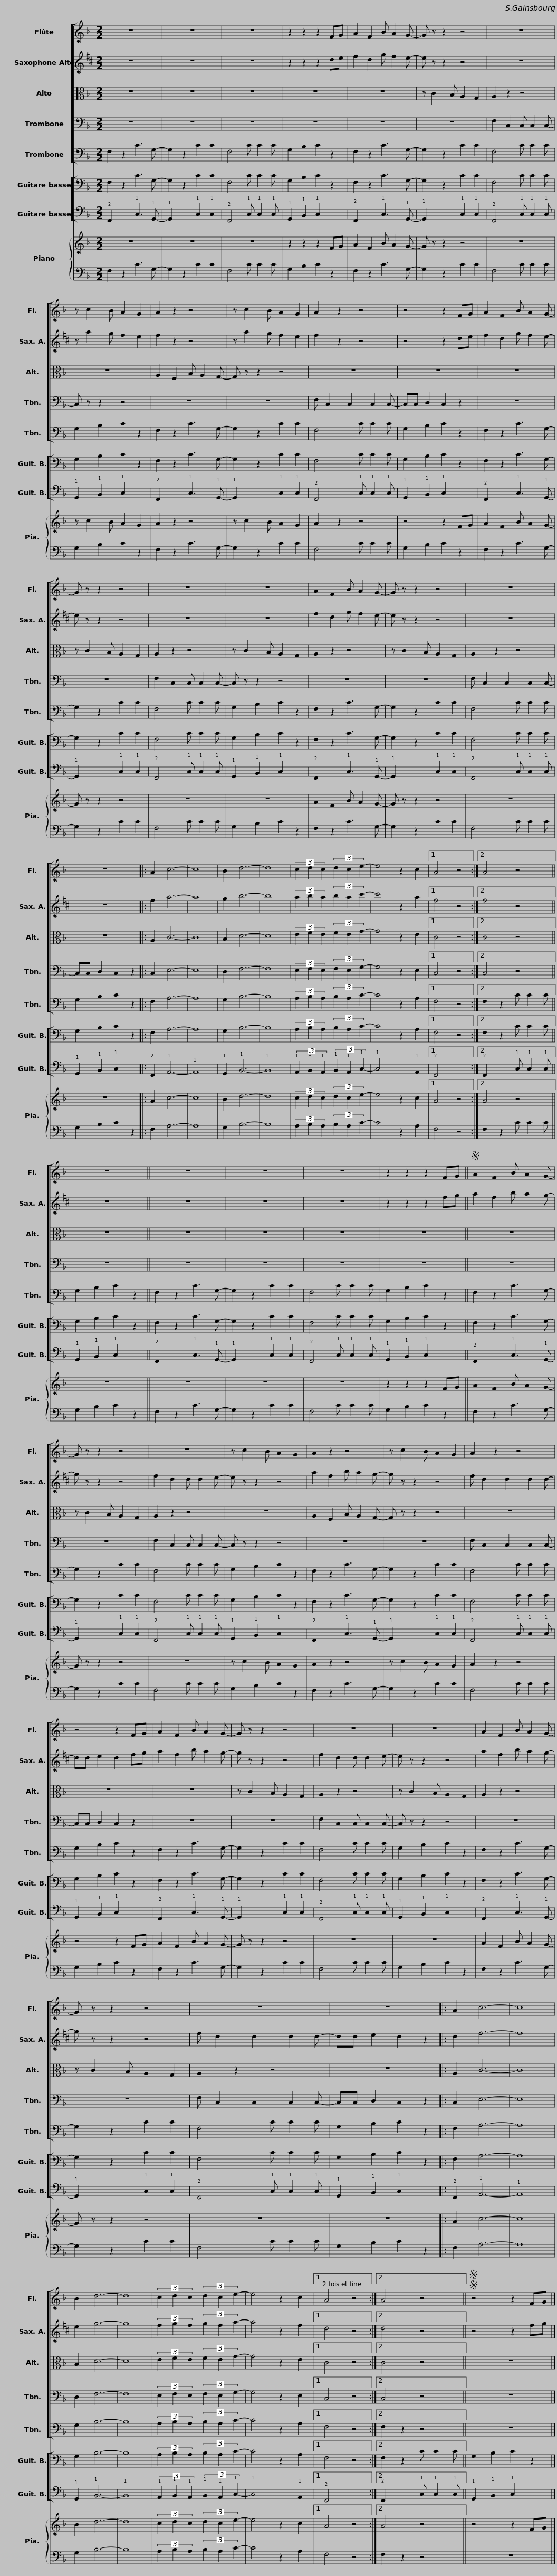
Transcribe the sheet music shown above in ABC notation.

X:1
%%score [ 1 2 3 4 5 ] [ 6 7 ] { 8 | 9 }
L:1/8
M:2/2
I:linebreak $
K:F
V:1 treble
V:2 treble transpose=-9
V:3 alto
V:4 bass
V:5 bass
V:6 bass transpose=-12
V:7 tab transpose=-12 stafflines=4 strings=E2,A2,D3,G3
V:8 treble
V:9 bass
V:1
 z8 | z8 | z8 | z2 z2 z2 FG | A2 F2 B A2 G- | %5
 G z z2 z4 |$ z8 | z c2 B A2 G2 | A2 z2 z4 | z c2 B A2 G2 | %10
 A2 z2 z4 |$ z4 z2 FG | A2 F2 B A2 G- | G z z2 z4 | z8 | %15
 z8 | A2 F2 B A2 G- |$ G z z2 z4 | z8 | z8 |: %20
 A2 c6- | c8 | B2 d6- | d8 |$ (3c2 d2 c2 (3d2 c2 e2- | %25
 e4 z2 c2 |1 A4 z4 :|2 A4 z4 || z8 || z8 | %30
 z8 |$ z8 | z2 z2 z2 FG ||S A2 F2 B A2 G- | G z z2 z4 | %35
 z8 | z c2 B A2 G2 |$ A2 z2 z4 | z c2 B A2 G2 | A2 z2 z4 | %40
 z4 z2 FG | A2 F2 B A2 G- |$ G z z2 z4 | z8 | z8 | %45
 A2 F2 B A2 G- | G z z2 z4 |$ z8 | z8 |: A2 c6- | %50
 c8 | B2 d6- | d8 | (3c2 d2 c2 (3d2 c2 e2- | e4 z2 c2 |1 %55
 A4 z4 :|2$ A4 z4 ||SS z4 z2 FG |] %58
V:2
[K:D] z8 | z8 | z8 | z2 z2 z2 de | f2 d2 g f2 e- | %5
 e z z2 z4 |$ z8 | z a2 g f2 e2 | f2 z2 z4 | z a2 g f2 e2 | %10
 f2 z2 z4 |$ z4 z2 de | f2 d2 g f2 e- | e z z2 z4 | z8 | %15
 z8 | f2 d2 g f2 e- |$ e z z2 z4 | z8 | z8 |: %20
 f2 a6- | a8 | g2 b6- | b8 |$ (3a2 b2 a2 (3b2 a2 c'2- | %25
 c'4 z2 a2 |1 f4 z4 :|2 f4 z4 || z8 || z8 | %30
 z8 |$ z8 | z2 z2 z2 fg || a2 f2 b a2 g- | g z z2 z4 | %35
 f2 d2 d d2 e- | e z z2 z4 |$ a2 f2 b a2 g- | g z z2 z4 | f d2 d2 d2 d- | %40
 dd e2 d2 fg | a2 f2 b a2 g- |$ g z z2 z4 | f2 d2 d d2 e- | e z z2 z4 | %45
 a2 f2 b a2 g- | g z z2 z4 |$ f d2 d2 d2 d- | dd e2 d2 z2 |: d2 f6- | %50
 f8 | e2 g6- | g8 | (3f2 g2 f2 (3g2 f2 a2- | a4 z2 f2 |1 %55
 d4 z4 :|2$ d4 z4 || z4 z2 fg |] %58
V:3
 z8 | z8 | z8 | z8 | z8 | %5
 z C2 B, A,2 G,2 |$ A,2 z2 z4 | z8 | A,2 F,2 B, A,2 G,- | G, z z2 z4 | %10
 z8 |$ z8 | z8 | z C2 B, A,2 G,2 | A,2 z2 z4 | %15
 z C2 B, A,2 G,2 | A,2 z2 z4 |$ z C2 B, A,2 G,2 | A,2 z2 z4 | z8 |: %20
 A,2 C6- | C8 | B,2 D6- | D8 |$ (3E2 F2 E2 (3F2 E2 G2- | %25
 G4 z2 E2 |1 C4 z4 :|2 C4 z4 || z8 || z8 | %30
 z8 |$ z8 | z8 || z8 | z C2 B, A,2 G,2 | %35
 A,2 z2 z4 | z8 |$ A,2 F,2 B, A,2 G,- | G, z z2 z4 | z8 | %40
 z8 | z8 |$ z C2 B, A,2 G,2 | A,2 z2 z4 | z C2 B, A,2 G,2 | %45
 A,2 z2 z4 | z C2 B, A,2 G,2 |$ A,2 z2 z4 | z8 |: A,2 C6- | %50
 C8 | B,2 D6- | D8 | (3E2 F2 E2 (3F2 E2 G2- | G4 z2 E2 |1 %55
 C4 z4 :|2$ C4 z4 || z8 |] %58
V:4
 z8 | z8 | z8 | z8 | z8 | %5
 z8 |$ F,2 C,2 C, C,2 C,- | C, z z2 z4 | z8 | z8 | %10
 F, C,2 C,2 C,2 C,- |$ C,C, D,2 C,2 z2 | z8 | z8 | F,2 C,2 C, C,2 C,- | %15
 C, z z2 z4 | z8 |$ z8 | F, C,2 C,2 C,2 C,- | C,C, D,2 C,2 z2 |: %20
 C,2 E,6- | E,8 | D,2 F,6- | F,8 |$ (3E,2 F,2 E,2 (3F,2 E,2 G,2- | %25
 G,4 z2 E,2 |1 C,4 z4 :|2 C,4 z4 || z8 || z8 | %30
 z8 |$ z8 | z8 || z8 | z8 | %35
 F,2 C,2 C, C,2 C,- | C, z z2 z4 |$ z8 | z8 | F, C,2 C,2 C,2 C,- | %40
 C,C, D,2 C,2 z2 | z8 |$ z8 | F,2 C,2 C, C,2 C,- | C, z z2 z4 | %45
 z8 | z8 |$ F, C,2 C,2 C,2 C,- | C,C, D,2 C,2 z2 |: C,2 E,6- | %50
 E,8 | D,2 F,6- | F,8 | (3E,2 F,2 E,2 (3F,2 E,2 G,2- | G,4 z2 E,2 |1 %55
 C,4 z4 :|2$ C,4 z4 || z8 |] %58
V:5
 F,2 z2 C3 G,- | G,2 z2 C2 C2 | F,4 C C2 C | G,2 B,2 C2 z2 | F,2 z2 C3 G,- | %5
 G,2 z2 C2 C2 |$ F,4 C C2 C | G,2 B,2 C2 z2 | F,2 z2 C3 G,- | G,2 z2 C2 C2 | %10
 F,4 C C2 C |$ G,2 B,2 C2 z2 | F,2 z2 C3 G,- | G,2 z2 C2 C2 | F,4 C C2 C | %15
 G,2 B,2 C2 z2 | F,2 z2 C3 G,- |$ G,2 z2 C2 C2 | F,4 C C2 C | G,2 B,2 C2 z2 |: %20
 F,2 A,6- | A,8 | G,2 B,6- | B,8 |$ (3A,2 B,2 A,2 (3B,2 A,2 C2- | %25
 C4 z2 A,2 |1 F,4 z4 :|2 F,2 z2 C C2 C || G,2 B,2 C2 z2 || F,2 z2 C3 G,- | %30
 G,2 z2 C2 C2 |$ F,4 C C2 C | G,2 B,2 C2 z2 || F,2 z2 C3 G,- | G,2 z2 C2 C2 | %35
 F,4 C C2 C | G,2 B,2 C2 z2 |$ F,2 z2 C3 G,- | G,2 z2 C2 C2 | F,4 C C2 C | %40
 G,2 B,2 C2 z2 | F,2 z2 C3 G,- |$ G,2 z2 C2 C2 | F,4 C C2 C | G,2 B,2 C2 z2 | %45
 F,2 z2 C3 G,- | G,2 z2 C2 C2 |$ F,4 C C2 C | G,2 B,2 C2 z2 |: F,2 A,6- | %50
 A,8 | G,2 B,6- | B,8 | (3A,2 B,2 A,2 (3B,2 A,2 C2- | C4 z2 A,2 |1 %55
 F,4 z4 :|2$ F,2 z2 z4 || z8 |] %58
V:6
 F,2 z2 C3 G,- | G,2 z2 C2 C2 | F,4 C C2 C | G,2 B,2 C2 z2 | F,2 z2 C3 G,- | %5
 G,2 z2 C2 C2 |$ F,4 C C2 C | G,2 B,2 C2 z2 | F,2 z2 C3 G,- | G,2 z2 C2 C2 | %10
 F,4 C C2 C |$ G,2 B,2 C2 z2 | F,2 z2 C3 G,- | G,2 z2 C2 C2 | F,4 C C2 C | %15
 G,2 B,2 C2 z2 | F,2 z2 C3 G,- |$ G,2 z2 C2 C2 | F,4 C C2 C | G,2 B,2 C2 z2 |: %20
 F,2 A,6- | A,8 | G,2 B,6- | B,8 |$ (3A,2 B,2 A,2 (3B,2 A,2 C2- | %25
 C4 z2 A,2 |1 F,4 z4 :|2 F,2 z2 C C2 C || G,2 B,2 C2 z2 || F,2 z2 C3 G,- | %30
 G,2 z2 C2 C2 |$ F,4 C C2 C | G,2 B,2 C2 z2 || F,2 z2 C3 G,- | G,2 z2 C2 C2 | %35
 F,4 C C2 C | G,2 B,2 C2 z2 |$ F,2 z2 C3 G,- | G,2 z2 C2 C2 | F,4 C C2 C | %40
 G,2 B,2 C2 z2 | F,2 z2 C3 G,- |$ G,2 z2 C2 C2 | F,4 C C2 C | G,2 B,2 C2 z2 | %45
 F,2 z2 C3 G,- | G,2 z2 C2 C2 |$ F,4 C C2 C | G,2 B,2 C2 z2 |: F,2 A,6- | %50
 A,8 | G,2 B,6- | B,8 | (3A,2 B,2 A,2 (3B,2 A,2 C2- | C4 z2 A,2 |1 %55
 F,4 z4 :|2$ F,2 z2 C C2 C || G,2 B,2 C2 z2 |] %58
V:7
 !2!F,,2 x2 !1!C,3 !1!G,,- | !1!G,,2 x2 !1!C,2 !1!C,2 | !2!F,,4 !1!C, !1!C,2 !1!C, | !1!G,,2 !1!B,,2 !1!C,2 x2 | !2!F,,2 x2 !1!C,3 !1!G,,- | %5
 !1!G,,2 x2 !1!C,2 !1!C,2 |$ !2!F,,4 !1!C, !1!C,2 !1!C, | !1!G,,2 !1!B,,2 !1!C,2 x2 | !2!F,,2 x2 !1!C,3 !1!G,,- | !1!G,,2 x2 !1!C,2 !1!C,2 | %10
 !2!F,,4 !1!C, !1!C,2 !1!C, |$ !1!G,,2 !1!B,,2 !1!C,2 x2 | !2!F,,2 x2 !1!C,3 !1!G,,- | !1!G,,2 x2 !1!C,2 !1!C,2 | !2!F,,4 !1!C, !1!C,2 !1!C, | %15
 !1!G,,2 !1!B,,2 !1!C,2 x2 | !2!F,,2 x2 !1!C,3 !1!G,,- |$ !1!G,,2 x2 !1!C,2 !1!C,2 | !2!F,,4 !1!C, !1!C,2 !1!C, | !1!G,,2 !1!B,,2 !1!C,2 x2 |: %20
 !2!F,,2 !1!A,,6- | !1!A,,8 | !1!G,,2 !1!B,,6- | !1!B,,8 |$ (3!1!A,,2 !1!B,,2 !1!A,,2 (3!1!B,,2 !1!A,,2 !1!C,2- | %25
 !1!C,4 x2 !1!A,,2 |1 !2!F,,4 x4 :|2 !2!F,,2 x2 !1!C, !1!C,2 !1!C, || !1!G,,2 !1!B,,2 !1!C,2 x2 || !2!F,,2 x2 !1!C,3 !1!G,,- | %30
 !1!G,,2 x2 !1!C,2 !1!C,2 |$ !2!F,,4 !1!C, !1!C,2 !1!C, | !1!G,,2 !1!B,,2 !1!C,2 x2 || !2!F,,2 x2 !1!C,3 !1!G,,- | !1!G,,2 x2 !1!C,2 !1!C,2 | %35
 !2!F,,4 !1!C, !1!C,2 !1!C, | !1!G,,2 !1!B,,2 !1!C,2 x2 |$ !2!F,,2 x2 !1!C,3 !1!G,,- | !1!G,,2 x2 !1!C,2 !1!C,2 | !2!F,,4 !1!C, !1!C,2 !1!C, | %40
 !1!G,,2 !1!B,,2 !1!C,2 x2 | !2!F,,2 x2 !1!C,3 !1!G,,- |$ !1!G,,2 x2 !1!C,2 !1!C,2 | !2!F,,4 !1!C, !1!C,2 !1!C, | !1!G,,2 !1!B,,2 !1!C,2 x2 | %45
 !2!F,,2 x2 !1!C,3 !1!G,,- | !1!G,,2 x2 !1!C,2 !1!C,2 |$ !2!F,,4 !1!C, !1!C,2 !1!C, | !1!G,,2 !1!B,,2 !1!C,2 x2 |: !2!F,,2 !1!A,,6- | %50
 !1!A,,8 | !1!G,,2 !1!B,,6- | !1!B,,8 | (3!1!A,,2 !1!B,,2 !1!A,,2 (3!1!B,,2 !1!A,,2 !1!C,2- | !1!C,4 x2 !1!A,,2 |1 %55
 !2!F,,4 x4 :|2$ !2!F,,2 x2 !1!C, !1!C,2 !1!C, || !1!G,,2 !1!B,,2 !1!C,2 x2 |] %58
V:8
 z8 | z8 | z8 | z2 z2 z2 FG | A2 F2 B A2 G- | %5
 G z z2 z4 |$ z8 | z c2 B A2 G2 | A2 z2 z4 | z c2 B A2 G2 | %10
 A2 z2 z4 |$ z4 z2 FG | A2 F2 B A2 G- | G z z2 z4 | z8 | %15
 z8 | A2 F2 B A2 G- |$ G z z2 z4 | z8 | z8 |: %20
 A2 c6- | c8 | B2 d6- | d8 |$ (3c2 d2 c2 (3d2 c2 e2- | %25
 e4 z2 c2 |1 A4 z4 :|2 A4 z4 || z8 || z8 | %30
 z8 |$ z8 | z2 z2 z2 FG || A2 F2 B A2 G- | G z z2 z4 | %35
 z8 | z c2 B A2 G2 |$ A2 z2 z4 | z c2 B A2 G2 | A2 z2 z4 | %40
 z4 z2 FG | A2 F2 B A2 G- |$ G z z2 z4 | z8 | z8 | %45
 A2 F2 B A2 G- | G z z2 z4 |$ z8 | z8 |: A2 c6- | %50
 c8 | B2 d6- | d8 | (3c2 d2 c2 (3d2 c2 e2- | e4 z2 c2 |1 %55
 A4 z4 :|2$ A4 z4 || z4 z2 FG |] %58
V:9
 F,2 z2 C3 G,- | G,2 z2 C2 C2 | F,4 C C2 C | G,2 B,2 C2 z2 | F,2 z2 C3 G,- | %5
 G,2 z2 C2 C2 |$ F,4 C C2 C | G,2 B,2 C2 z2 | F,2 z2 C3 G,- | G,2 z2 C2 C2 | %10
 F,4 C C2 C |$ G,2 B,2 C2 z2 | F,2 z2 C3 G,- | G,2 z2 C2 C2 | F,4 C C2 C | %15
 G,2 B,2 C2 z2 | F,2 z2 C3 G,- |$ G,2 z2 C2 C2 | F,4 C C2 C | G,2 B,2 C2 z2 |: %20
 F,2 A,6- | A,8 | G,2 B,6- | B,8 |$ (3A,2 B,2 A,2 (3B,2 A,2 C2- | %25
 C4 z2 A,2 |1 F,4 z4 :|2 F,2 z2 C C2 C || G,2 B,2 C2 z2 || F,2 z2 C3 G,- | %30
 G,2 z2 C2 C2 |$ F,4 C C2 C | G,2 B,2 C2 z2 || F,2 z2 C3 G,- | G,2 z2 C2 C2 | %35
 F,4 C C2 C | G,2 B,2 C2 z2 |$ F,2 z2 C3 G,- | G,2 z2 C2 C2 | F,4 C C2 C | %40
 G,2 B,2 C2 z2 | F,2 z2 C3 G,- |$ G,2 z2 C2 C2 | F,4 C C2 C | G,2 B,2 C2 z2 | %45
 F,2 z2 C3 G,- | G,2 z2 C2 C2 |$ F,4 C C2 C | G,2 B,2 C2 z2 |: F,2 A,6- | %50
 A,8 | G,2 B,6- | B,8 | (3A,2 B,2 A,2 (3B,2 A,2 C2- | C4 z2 A,2 |1 %55
 F,4 z4 :|2$ F,2 z2 z4 || z8 |] %58
